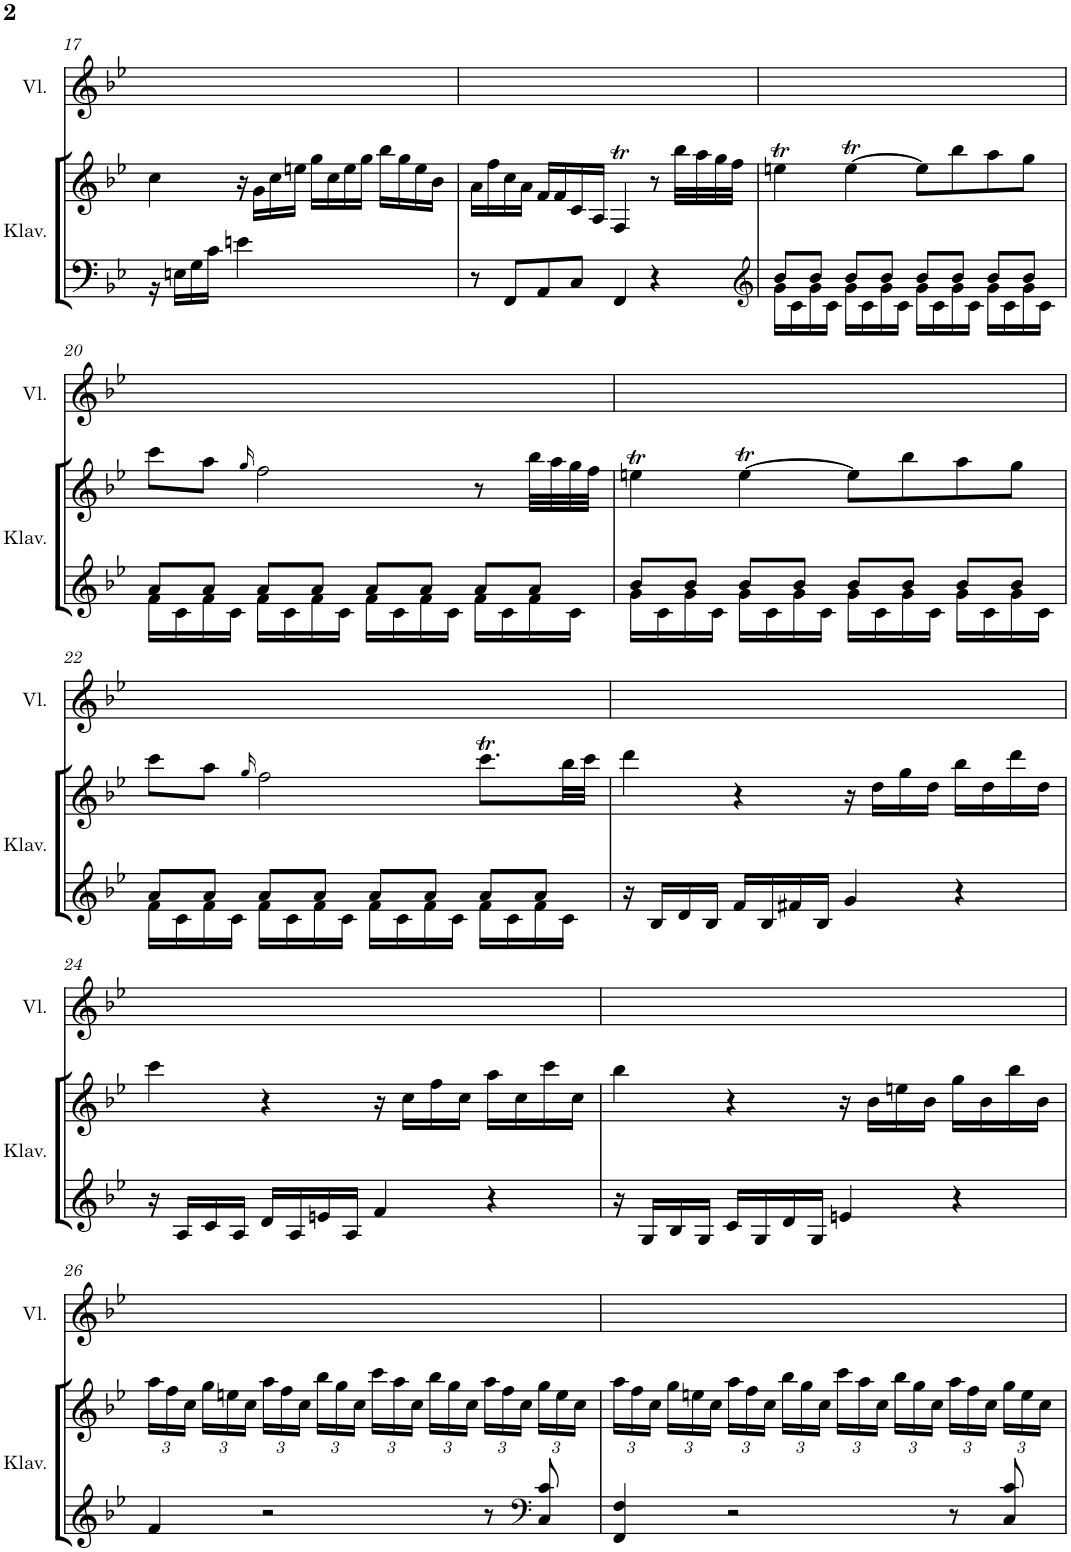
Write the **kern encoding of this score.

**kern	**kern	**kern
*part2	*part2	*part1
*staff3	*staff2	*staff1
*I"Klavier	*	*I"Violine
*I'Klav.	*	*I'Vl.
!!LO:PB:g=z
*clefF4	*clefG2	*clefG2
*k[b-e-]	*k[b-e-]	*k[b-e-]
*M4/4	*M4/4	*M4/4
*met(c)	*met(c)	*met(c)
=17	=17	=17
*^	*	*
1ryy	16r	4cc\	1ryy
.	16En\LL	.	.
.	16G\	.	.
.	16c\JJ	.	.
.	4en\	16r	.
.	.	16g\LL	.
.	.	16cc\	.
.	.	16een\JJ	.
.	2ryy	16gg\LL	.
.	.	16cc\	.
.	.	16ee\	.
.	.	16gg\JJ	.
.	.	16bb-\LL	.
.	.	16gg\	.
.	.	16ee\	.
.	.	16b-\JJ	.
*v	*v	*	*
=18	=18	=18
8r	16a\LL	1ryy
.	16ff\	.
8FF/L	16cc\	.
.	16a\JJ	.
8AA/	16f/LL	.
.	16f/	.
8C/J	16c/	.
.	16A/JJ	.
4FF/	4F>/	.
4r	8r	.
.	32bb-\LLL	.
.	32aa\	.
.	32gg\	.
.	32ff\JJJ	.
=19	=19	=19
*clefG2	*	*
*^	*	*
8b-/L	16g\LL	4een>\	1ryy
.	16c\	.	.
8b-/J	16g\	.	.
.	16c\JJ	.	.
8b-/L	16g\LL	[4ee>\	.
.	16c\	.	.
8b-/J	16g\	.	.
.	16c\JJ	.	.
8b-/L	16g\LL	8ee\L]	.
.	16c\	.	.
8b-/J	16g\	8bb-\	.
.	16c\JJ	.	.
8b-/L	16g\LL	8aa\	.
.	16c\	.	.
8b-/J	16g\	8gg\J	.
.	16c\JJ	.	.
!!LO:LB:g=z
=20	=20	=20	=20
8a/L	16f\LL	8ccc\L	1ryy
.	16c\	.	.
8a/J	16f\	8aa\J	.
.	16c\JJ	.	.
.	.	16qgg/	.
8a/L	16f\LL	2ff\	.
.	16c\	.	.
8a/J	16f\	.	.
.	16c\JJ	.	.
8a/L	16f\LL	.	.
.	16c\	.	.
8a/J	16f\	.	.
.	16c\JJ	.	.
8a/L	16f\LL	8r	.
.	16c\	.	.
8a/J	16f\	32bb-\LLL	.
.	.	32aa\	.
.	16c\JJ	32gg\	.
.	.	32ff\JJJ	.
=21	=21	=21	=21
8b-/L	16g\LL	4een>\	1ryy
.	16c\	.	.
8b-/J	16g\	.	.
.	16c\JJ	.	.
8b-/L	16g\LL	[4ee>\	.
.	16c\	.	.
8b-/J	16g\	.	.
.	16c\JJ	.	.
8b-/L	16g\LL	8ee\L]	.
.	16c\	.	.
8b-/J	16g\	8bb-\	.
.	16c\JJ	.	.
8b-/L	16g\LL	8aa\	.
.	16c\	.	.
8b-/J	16g\	8gg\J	.
.	16c\JJ	.	.
!!LO:LB:g=z
=22	=22	=22	=22
8a/L	16f\LL	8ccc\L	1ryy
.	16c\	.	.
8a/J	16f\	8aa\J	.
.	16c\JJ	.	.
.	.	16qgg/	.
8a/L	16f\LL	2ff\	.
.	16c\	.	.
8a/J	16f\	.	.
.	16c\JJ	.	.
8a/L	16f\LL	.	.
.	16c\	.	.
8a/J	16f\	.	.
.	16c\JJ	.	.
8a/L	16f\LL	8.ccc>\L	.
.	16c\	.	.
8a/J	16f\	.	.
.	16c\JJ	32bb-\LL	.
.	.	32ccc\JJJ	.
*v	*v	*	*
=23	=23	=23
16r	4ddd\	1ryy
16B-/LL	.	.
16d/	.	.
16B-/JJ	.	.
16f/LL	4r	.
16B-/	.	.
16f#X/	.	.
16B-/JJ	.	.
4g/	16r	.
.	16dd\LL	.
.	16gg\	.
.	16dd\JJ	.
4r	16bb-\LL	.
.	16dd\	.
.	16ddd\	.
.	16dd\JJ	.
!!LO:LB:g=z
=24	=24	=24
16r	4ccc\	1ryy
16A/LL	.	.
16c/	.	.
16A/JJ	.	.
16d/LL	4r	.
16A/	.	.
16en/	.	.
16A/JJ	.	.
4f/	16r	.
.	16cc\LL	.
.	16ff\	.
.	16cc\JJ	.
4r	16aa\LL	.
.	16cc\	.
.	16ccc\	.
.	16cc\JJ	.
=25	=25	=25
16r	4bb-\	1ryy
16G/LL	.	.
16B-/	.	.
16G/JJ	.	.
16c/LL	4r	.
16G/	.	.
16d/	.	.
16G/JJ	.	.
4en/	16r	.
.	16b-\LL	.
.	16een\	.
.	16b-\JJ	.
4r	16gg\LL	.
.	16b-\	.
.	16bb-\	.
.	16b-\JJ	.
!!LO:LB:g=z
=26	=26	=26
*	*Xbrackettup	*
4f/	24aa\LL	1ryy
.	24ff\	.
.	24cc\JJ	.
.	24gg\LL	.
.	24een\	.
.	24cc\JJ	.
2r	24aa\LL	.
.	24ff\	.
.	24cc\JJ	.
.	24bb-\LL	.
.	24gg\	.
.	24cc\JJ	.
.	24ccc\LL	.
.	24aa\	.
.	24cc\JJ	.
.	24bb-\LL	.
.	24gg\	.
.	24cc\JJ	.
8r	24aa\LL	.
.	24ff\	.
.	24cc\JJ	.
*clefF4	*	*
8C/ 8c/	24gg\LL	.
.	24ee\	.
.	24cc\JJ	.
=27	=27	=27
4FF/ 4F/	24aa\LL	1ryy
.	24ff\	.
.	24cc\JJ	.
.	24gg\LL	.
.	24een\	.
.	24cc\JJ	.
2r	24aa\LL	.
.	24ff\	.
.	24cc\JJ	.
.	24bb-\LL	.
.	24gg\	.
.	24cc\JJ	.
.	24ccc\LL	.
.	24aa\	.
.	24cc\JJ	.
.	24bb-\LL	.
.	24gg\	.
.	24cc\JJ	.
8r	24aa\LL	.
.	24ff\	.
.	24cc\JJ	.
8C/ 8c/	24gg\LL	.
.	24ee\	.
.	24cc\JJ	.
=	=	=
*-	*-	*-
